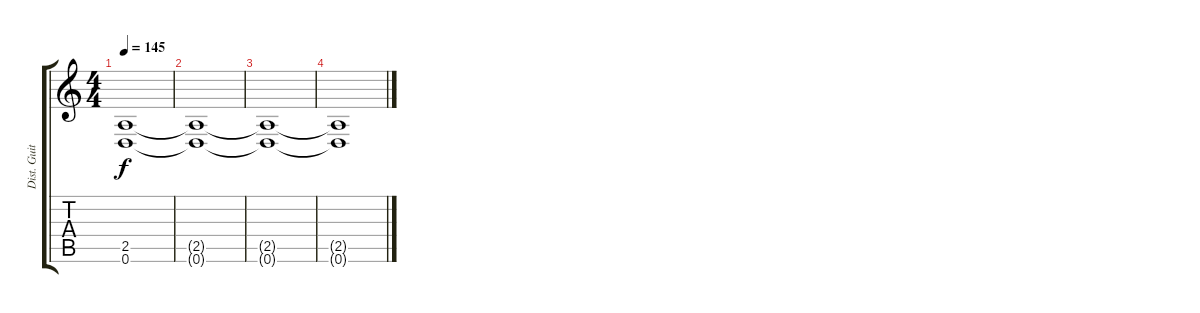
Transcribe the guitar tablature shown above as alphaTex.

\track ("Dist. Guitar II" "Dist. Guit") {instrument distortionguitar}
\staff {score tabs}
\tuning (D4 A3 F3 C3 G2 D2) {hide}
\ts (4 4)
\tempo 145
\clef g2
\ks c
(2.5{t} 0.6{t}).1{dy f} |
(2.5{t} 0.6{t}).1 |
(2.5{t} 0.6{t}).1 |
(2.5{t} 0.6{t}).1
